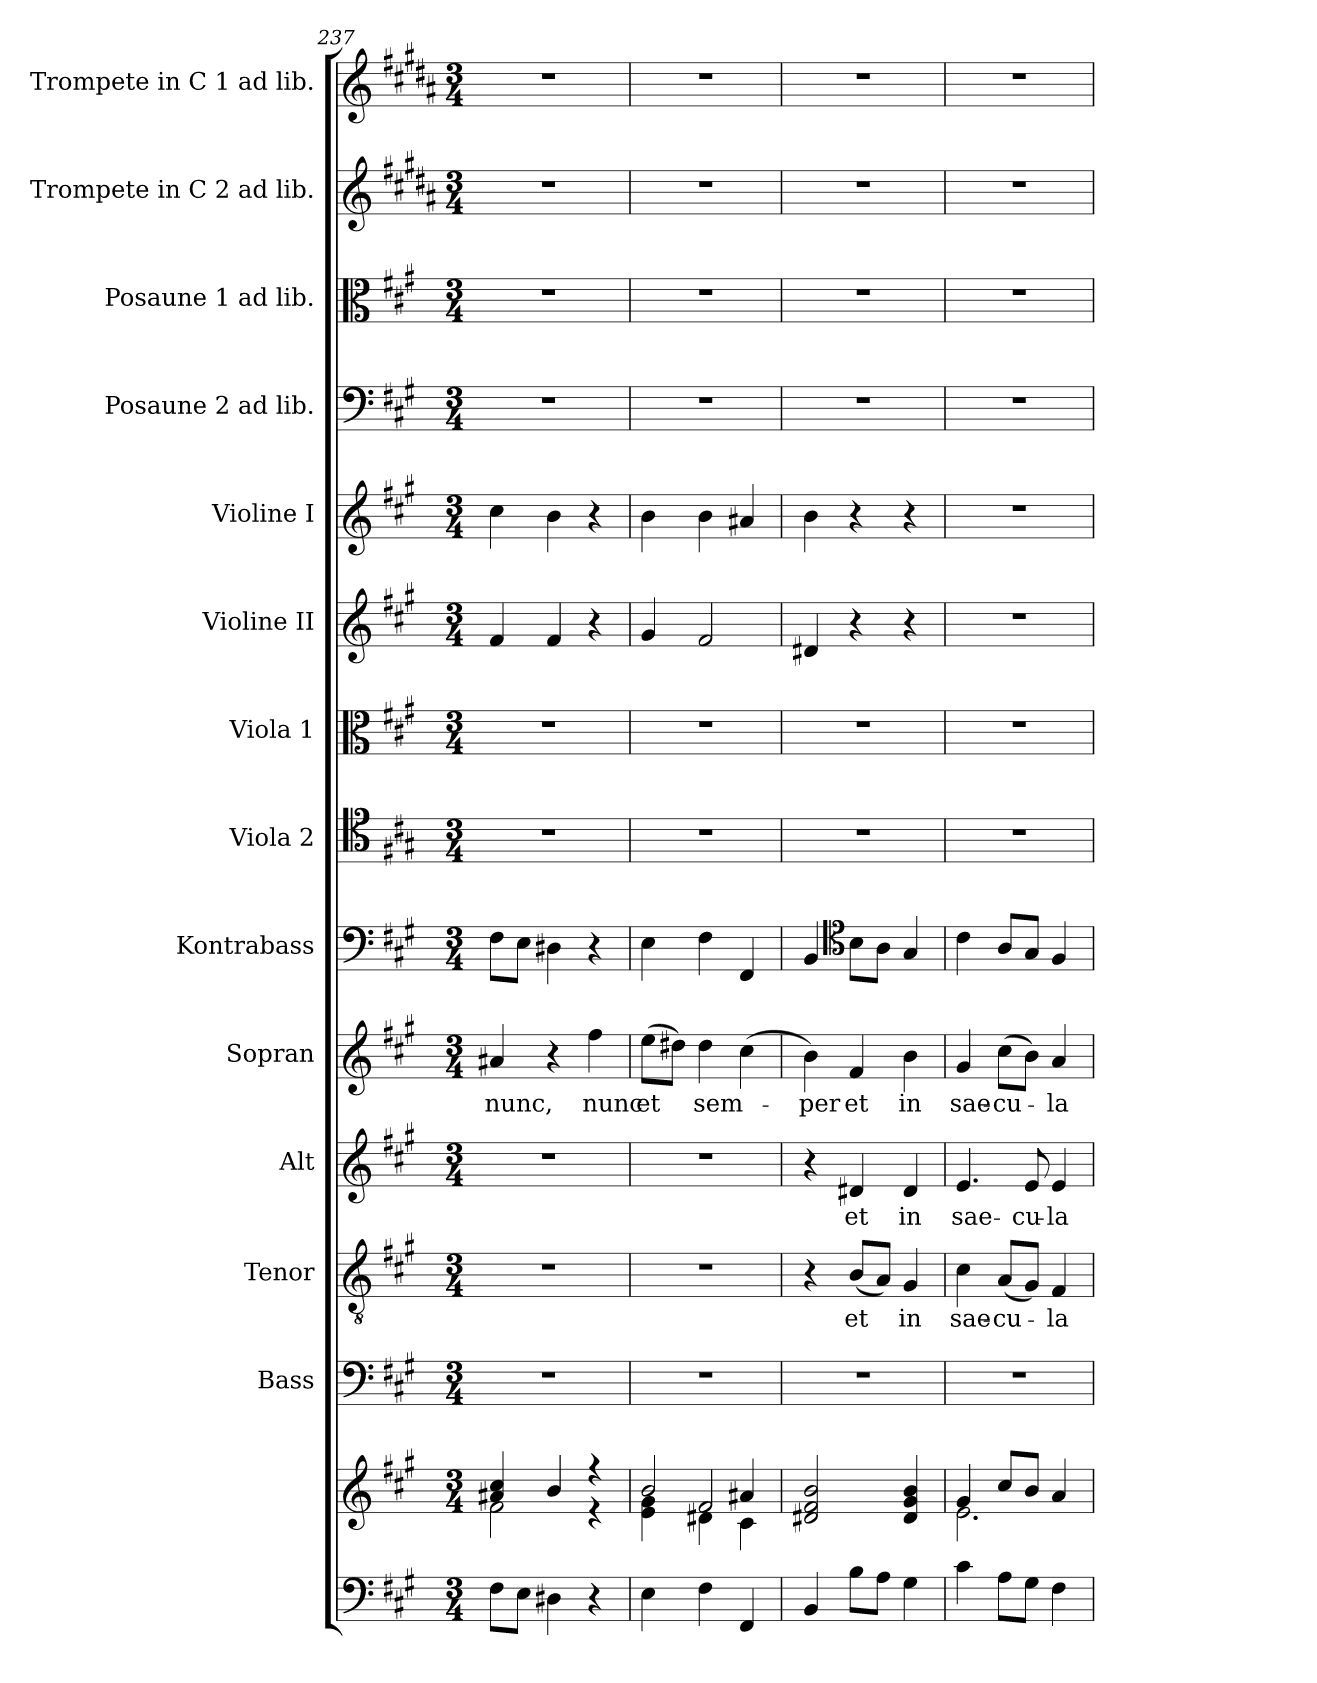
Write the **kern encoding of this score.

**kern	**kern	**kern	**kern	**text	**kern	**text	**kern	**text	**kern	**kern	**kern	**kern	**kern	**kern	**kern	**kern	**kern
*part14	*part14	*part13	*part12	*part12	*part11	*part11	*part10	*part10	*part9	*part8	*part7	*part6	*part5	*part4	*part3	*part2	*part1
*staff15	*staff14	*staff13	*staff12	*staff12	*staff11	*staff11	*staff10	*staff10	*staff9	*staff8	*staff7	*staff6	*staff5	*staff4	*staff3	*staff2	*staff1
*	*	*I"Bass	*I"Tenor	*	*I"Alt	*	*I"Sopran	*	*I"Kontrabass	*I"Viola 2	*I"Viola 1	*I"Violine II	*I"Violine I	*I"Posaune 2 ad lib.	*I"Posaune 1 ad lib.	*I"Trompete in C 2 ad lib.	*I"Trompete in C 1 ad lib.
*	*	*I'B.	*I'T.	*	*I'A.	*	*I'S.	*	*I'Kb.	*I'Vla. 2	*I'Vla. 1	*I'Vl. II	*I'Vl. I	*I'Pos. 2	*I'Pos. 1	*I'Trp. C 2	*I'Trp. C 1
!!LO:PB:g=z
*clefF4	*clefG2	*clefF4	*clefGv2	*	*clefG2	*	*clefG2	*	*clefF4	*clefC4	*clefC3	*clefG2	*clefG2	*clefF4	*clefC3	*clefG2	*clefG2
*	*	*	*	*	*	*	*	*	*ITrd7c12	*	*	*	*	*	*	*ITrd1c2	*ITrd1c2
*k[f#c#g#]	*k[f#c#g#]	*k[f#c#g#]	*k[f#c#g#]	*	*k[f#c#g#]	*	*k[f#c#g#]	*	*k[f#c#g#]	*k[f#c#g#]	*k[f#c#g#]	*k[f#c#g#]	*k[f#c#g#]	*k[f#c#g#]	*k[f#c#g#]	*k[f#c#g#]	*k[f#c#g#]
*A:	*A:	*A:	*A:	*	*A:	*	*A:	*	*A:	*A:	*A:	*A:	*A:	*A:	*A:	*A:	*A:
*M3/4	*M3/4	*M3/4	*M3/4	*	*M3/4	*	*M3/4	*	*M3/4	*M3/4	*M3/4	*M3/4	*M3/4	*M3/4	*M3/4	*M3/4	*M3/4
=237	=237	=237	=237	=237	=237	=237	=237	=237	=237	=237	=237	=237	=237	=237	=237	=237	=237
*	*^	*	*	*	*	*	*	*	*	*	*	*	*	*	*	*	*
!	!	!	!	!	!	!	!	!	!LO:LY:b	!	!	!	!	!	!	!	!	!
8F#\L	4a#X/ 4cc#/	2f#\	2.r	2.r	.	2.r	.	4a#X/	nunc,	8FF#\L	2.r	2.r	4f#/	4cc#\	2.r	2.r	2.r	2.r
8E\J	.	.	.	.	.	.	.	.	.	8EE\J	.	.	.	.	.	.	.	.
4D#X\	4b/	.	.	.	.	.	.	4r	.	4DD#X\	.	.	4f#/	4b\	.	.	.	.
!	!	!	!	!	!	!	!	!	!LO:LY:b	!	!	!	!	!	!	!	!	!
4r	4r	4r	.	.	.	.	.	4ff#\	nunc	4r	.	.	4r	4r	.	.	.	.
=238	=238	=238	=238	=238	=238	=238	=238	=238	=238	=238	=238	=238	=238	=238	=238	=238	=238	=238
*	*	*^	*	*	*	*	*	*	*	*	*	*	*	*	*	*	*	*
!	!	!	!	!	!	!	!	!	!	!LO:LY:b	!	!	!	!	!	!	!	!	!
4E\	2b/	4e\ 4g#\	4ryy	2.r	2.r	.	2.r	.	(>8ee\L	et	4EE\	2.r	2.r	4g#/	4b\	2.r	2.r	2.r	2.r
.	.	.	.	.	.	.	.	.	8dd#X\J)	.	.	.	.	.	.	.	.	.	.
!	!	!	!	!	!	!	!	!	!	!LO:LY:b	!	!	!	!	!	!	!	!	!
4F#\	.	4d#X\	2f#/	.	.	.	.	.	4dd#\	sem-	4FF#\	.	.	2f#/	4b\	.	.	.	.
4FF#/	4a#X/	4c#\	.	.	.	.	.	.	(>4cc#\	.	4FFF#/	.	.	.	4a#X/	.	.	.	.
*	*	*v	*v	*	*	*	*	*	*	*	*	*	*	*	*	*	*	*	*
=239	=239	=239	=239	=239	=239	=239	=239	=239	=239	=239	=239	=239	=239	=239	=239	=239	=239	=239
!	!	!	!	!	!	!	!	!	!LO:LY:b	!	!	!	!	!	!	!	!	!
*	*v	*v	*	*	*	*	*	*	*	*	*	*	*	*	*	*	*	*
4BB/	2d#X/ 2f#/ 2b/	2.r	4r	.	4r	.	4b\)	-per	4BBB/	2.r	2.r	4d#X/	4b\	2.r	2.r	2.r	2.r
*	*	*	*	*	*	*	*	*	*clefC4	*	*	*	*	*	*	*	*
!	!	!	!	!LO:LY:b	!	!LO:LY:b	!	!LO:LY:b	!	!	!	!	!	!	!	!	!
8B\L	.	.	(<8B/L	et	4d#X/	et	4f#/	et	8BB\L	.	.	4r	4r	.	.	.	.
8A\J	.	.	8A/J)	.	.	.	.	.	8AA\J	.	.	.	.	.	.	.	.
!	!	!	!	!LO:LY:b	!	!LO:LY:b	!	!LO:LY:b	!	!	!	!	!	!	!	!	!
4G#\	4d#/ 4g#/ 4b/	.	4G#/	in	4d#/	in	4b\	in	4GG#/	.	.	4r	4r	.	.	.	.
=240	=240	=240	=240	=240	=240	=240	=240	=240	=240	=240	=240	=240	=240	=240	=240	=240	=240
*	*^	*	*	*	*	*	*	*	*	*	*	*	*	*	*	*	*
!	!	!	!	!	!LO:LY:b	!	!LO:LY:b	!	!LO:LY:b	!	!	!	!	!	!	!	!	!
4c#\	4g#/	2.e\	2.r	4c#\	sae-	4.e/	sae-	4g#/	sae-	4C#\	2.r	2.r	2.r	2.r	2.r	2.r	2.r	2.r
!	!	!	!	!	!LO:LY:b	!	!	!	!LO:LY:b	!	!	!	!	!	!	!	!	!
8A\L	8cc#/L	.	.	(<8A/L	-cu-	.	.	(>8cc#\L	-cu-	8AA/L	.	.	.	.	.	.	.	.
!	!	!	!	!	!	!	!LO:LY:b	!	!	!	!	!	!	!	!	!	!	!
8G#\J	8b/J	.	.	8G#/J)	.	8e/	-cu-	8b\J)	.	8GG#/J	.	.	.	.	.	.	.	.
!	!	!	!	!	!LO:LY:b	!	!LO:LY:b	!	!LO:LY:b	!	!	!	!	!	!	!	!	!
4F#\	4a/	.	.	4F#/	-la	4e/	-la	4a/	-la	4FF#/	.	.	.	.	.	.	.	.
*	*v	*v	*	*	*	*	*	*	*	*	*	*	*	*	*	*	*	*
=	=	=	=	=	=	=	=	=	=	=	=	=	=	=	=	=	=
*-	*-	*-	*-	*-	*-	*-	*-	*-	*-	*-	*-	*-	*-	*-	*-	*-	*-
